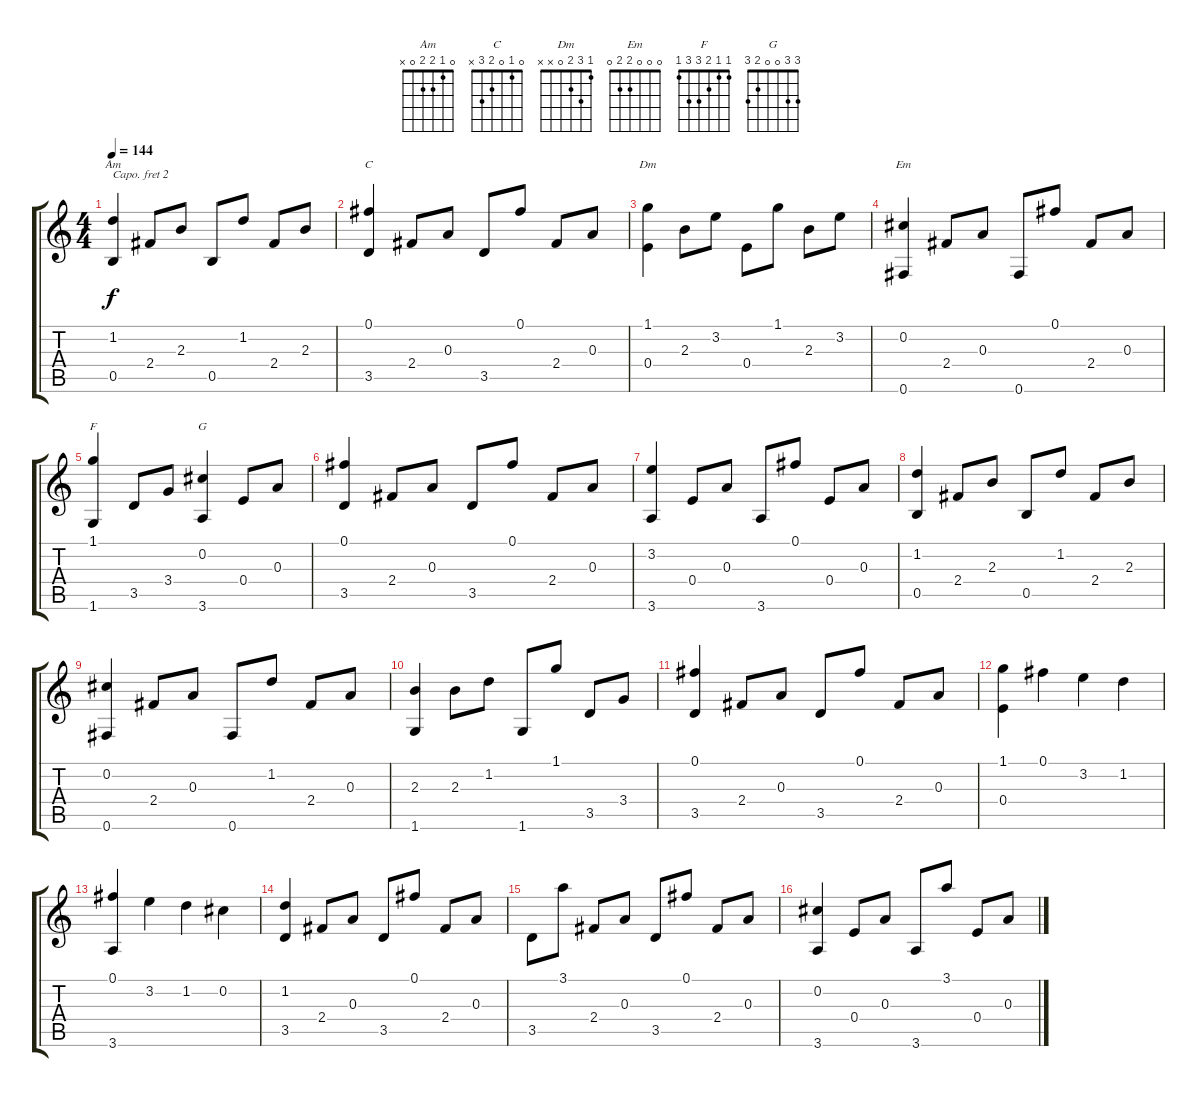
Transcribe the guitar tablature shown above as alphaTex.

\track "" {instrument acousticguitarsteel}
\staff {score tabs}
\capo 2
\tuning (E4 B3 G3 D3 A2 E2) {hide}
\chord ("Am" 0 1 2 2 0 x)
\chord ("C" 0 1 0 2 3 x)
\chord ("Dm" 1 3 2 0 x x)
\chord ("Em" 0 0 0 2 2 0)
\chord ("F" 1 1 2 3 3 1)
\chord ("G" 3 3 0 0 2 3)
\ts (4 4)
\tempo 144
\clef g2
\ks c
(1.2 0.5).4{ch "Am" dy f} 2.4.8 2.3.8 0.5.8 1.2.8 2.4.8 2.3.8 |
(0.1 3.5).4{ch "C"} 2.4.8 0.3.8 3.5.8 0.1.8 2.4.8 0.3.8 |
(1.1 0.4).4{ch "Dm"} 2.3.8 3.2.8 0.4.8 1.1.8 2.3.8 3.2.8 |
(0.2 0.6).4{ch "Em"} 2.4.8 0.3.8 0.6.8 0.1.8 2.4.8 0.3.8 |
(1.1 1.6).4{ch "F"} 3.5.8 3.4.8 (0.2 3.6).4{ch "G"} 0.4.8 0.3.8 |
(0.1 3.5).4 2.4.8 0.3.8 3.5.8 0.1.8 2.4.8 0.3.8 |
(3.2 3.6).4 0.4.8 0.3.8 3.6.8 0.1.8 0.4.8 0.3.8 |
(1.2 0.5).4 2.4.8 2.3.8 0.5.8 1.2.8 2.4.8 2.3.8 |
(0.2 0.6).4 2.4.8 0.3.8 0.6.8 1.2.8 2.4.8 0.3.8 |
(2.3 1.6).4 2.3.8 1.2.8 1.6.8 1.1.8 3.5.8 3.4.8 |
(0.1 3.5).4 2.4.8 0.3.8 3.5.8 0.1.8 2.4.8 0.3.8 |
(1.1 0.4).4 0.1.4 3.2.4 1.2.4 |
(0.1 3.6).4 3.2.4 1.2.4 0.2.4 |
(1.2 3.5).4 2.4.8 0.3.8 3.5.8 0.1.8 2.4.8 0.3.8 |
3.5.8 3.1.8 2.4.8 0.3.8 3.5.8 0.1.8 2.4.8 0.3.8 |
(0.2 3.6).4 0.4.8 0.3.8 3.6.8 3.1.8 0.4.8 0.3.8
